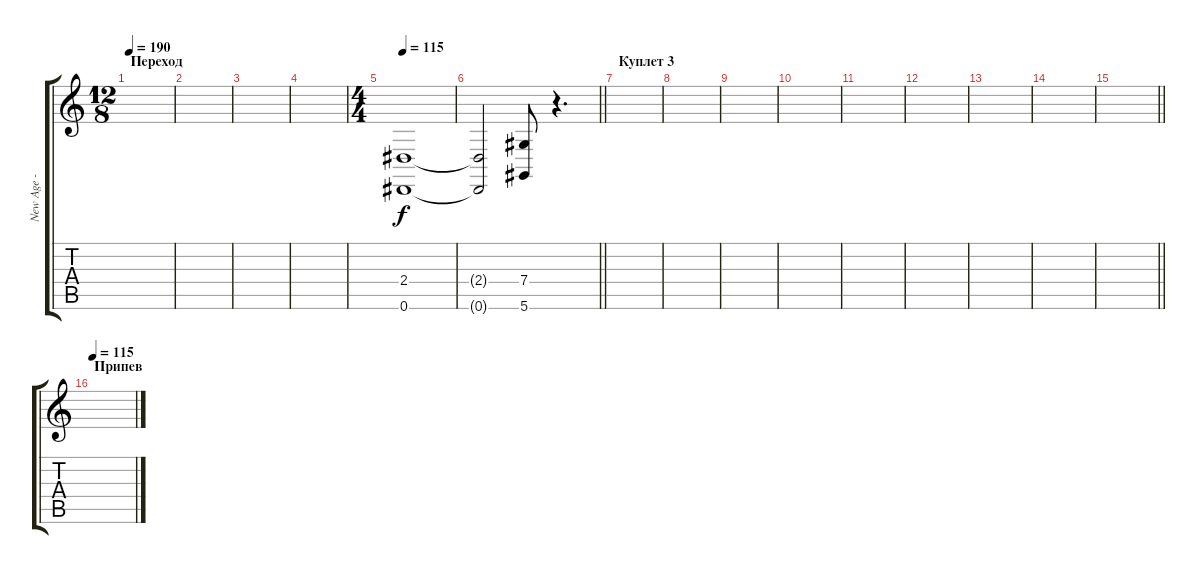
\track ("New Age - 88" "New Age - ") {instrument pad1newage}
\staff {score tabs}
\tuning (Eb4 Bb3 Gb3 Db3 Ab2 Eb2) {hide}
\ts (12 8)
\section ("" "Переход")
\tempo 190
\clef g2
\ks c
|
|
|
|
\ts (4 4)
\tempo 115
(2.4 0.6).1{dy f} |
\barLineRight lightlight
(2.4{t} 0.6{t}).2 (7.4 5.6).8 r.4{d} |
\section ("" "Куплет 3")
|
|
|
|
|
|
|
|
\barLineRight lightlight
|
\section ("" "Припев")
\tempo 115
